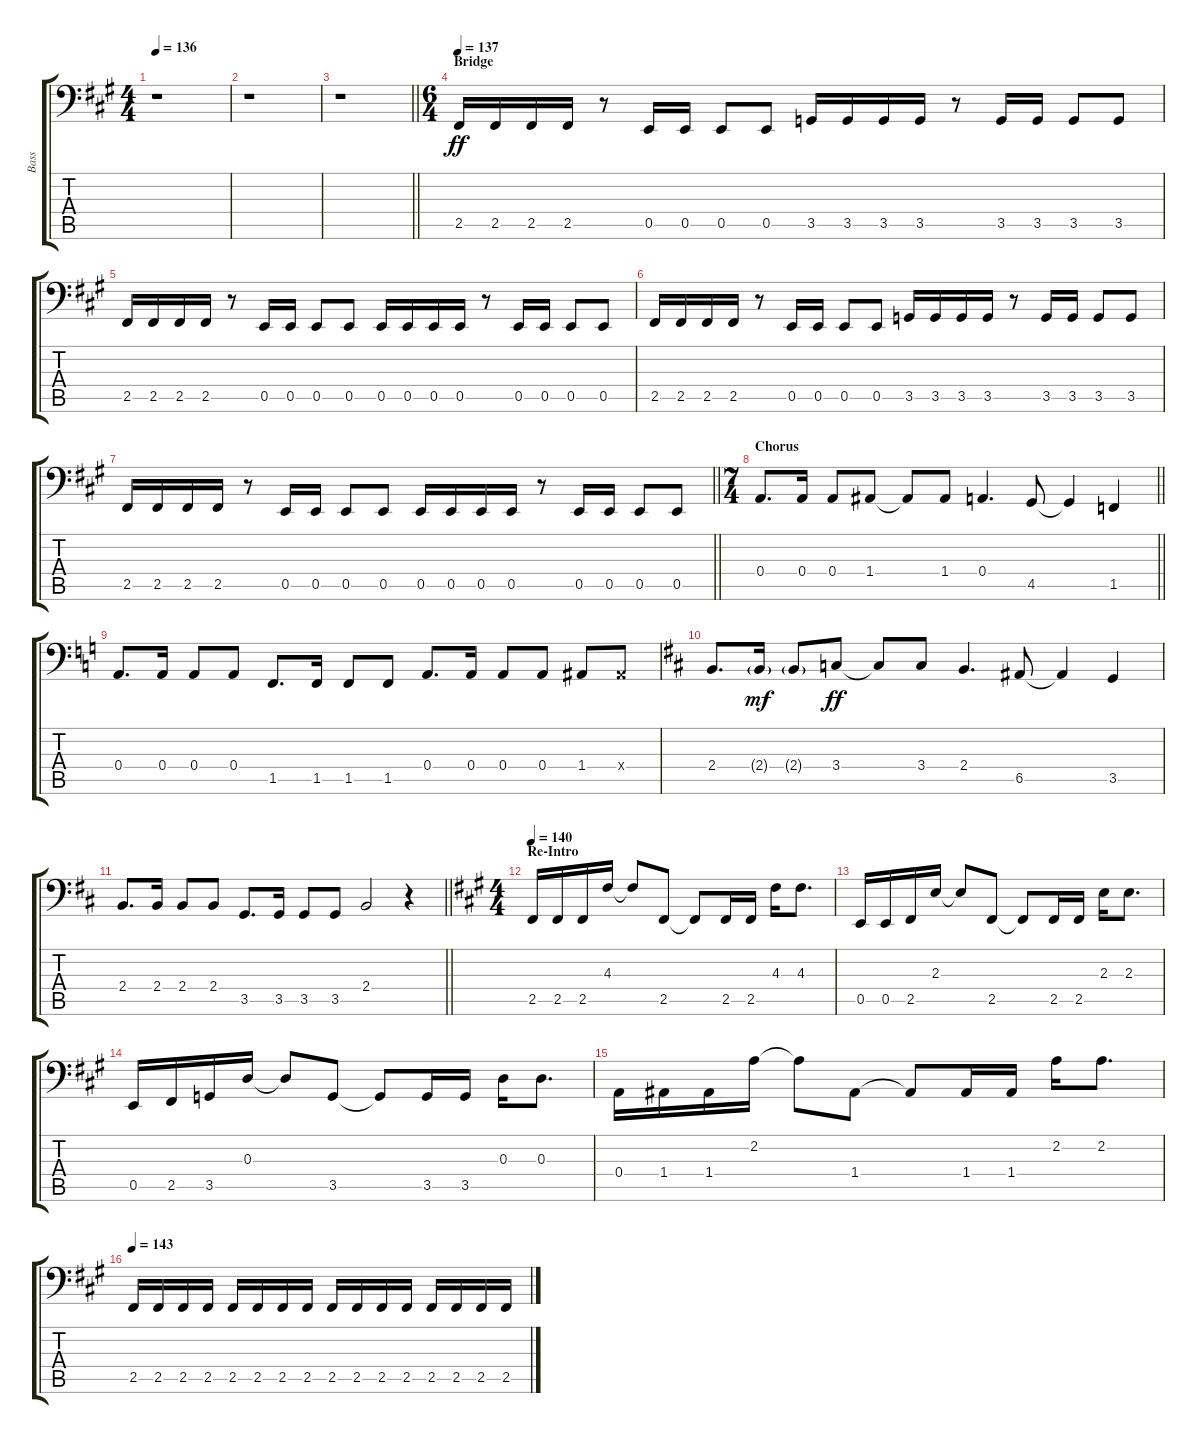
\track ("Bass" "Bass") {instrument electricbassfinger}
\staff {score tabs}
\tuning (B2 G2 D2 A1 E1 B0) {hide}
\ts (4 4)
\tempo 136
\clef f4
\ks a
r.1{dy ff} |
r.1 |
\barLineRight lightlight
r.1 |
\ts (6 4)
\section ("" "Bridge")
\tempo 137
2.5.16 2.5.16 2.5.16 2.5.16 r.8 0.5.16 0.5.16 0.5.8 0.5.8 3.5.16 3.5.16 3.5.16 3.5.16 r.8 3.5.16 3.5.16 3.5.8 3.5.8 |
2.5.16 2.5.16 2.5.16 2.5.16 r.8 0.5.16 0.5.16 0.5.8 0.5.8 0.5.16 0.5.16 0.5.16 0.5.16 r.8 0.5.16 0.5.16 0.5.8 0.5.8 |
2.5.16 2.5.16 2.5.16 2.5.16 r.8 0.5.16 0.5.16 0.5.8 0.5.8 3.5.16 3.5.16 3.5.16 3.5.16 r.8 3.5.16 3.5.16 3.5.8 3.5.8 |
\barLineRight lightlight
2.5.16 2.5.16 2.5.16 2.5.16 r.8 0.5.16 0.5.16 0.5.8 0.5.8 0.5.16 0.5.16 0.5.16 0.5.16 r.8 0.5.16 0.5.16 0.5.8 0.5.8 |
\ts (7 4)
\section ("" "Chorus")
\barLineRight lightlight
0.4.8{d} 0.4.16 0.4.8 1.4.8 1.4{t}.8 1.4.8 0.4.4{d} 4.5.8 4.5{t}.4 1.5.4 |
\ks c
0.4.8{d} 0.4.16 0.4.8 0.4.8 1.5.8{d} 1.5.16 1.5.8 1.5.8 0.4.8{d} 0.4.16 0.4.8 0.4.8 1.4.8 1.4{x}.8 |
\ks d
2.4.8{d} 2.4{g}.16{dy mf} 2.4{g}.8 3.4.8{dy ff} 3.4{t}.8 3.4.8 2.4.4{d} 6.5.8 6.5{t}.4 3.5.4 |
\barLineRight lightlight
2.4.8{d} 2.4.16 2.4.8 2.4.8 3.5.8{d} 3.5.16 3.5.8 3.5.8 2.4.2 r.4 |
\ts (4 4)
\section ("" "Re-Intro")
\tempo 140
\ks a
2.5.16 2.5.16 2.5.16 4.3.16 4.3{t}.8 2.5.8 2.5{t}.8 2.5.16 2.5.16 4.3.16 4.3.8{d} |
0.5.16 0.5.16 2.5.16 2.3.16 2.3{t}.8 2.5.8 2.5{t}.8 2.5.16 2.5.16 2.3.16 2.3.8{d} |
0.5.16 2.5.16 3.5.16 0.3.16 0.3{t}.8 3.5.8 3.5{t}.8 3.5.16 3.5.16 0.3.16 0.3.8{d} |
0.4.16 1.4.16 1.4.16 2.2.16 2.2{t}.8 1.4.8 1.4{t}.8 1.4.16 1.4.16 2.2.16 2.2.8{d} |
\tempo 143
2.5.16 2.5.16 2.5.16 2.5.16 2.5.16 2.5.16 2.5.16 2.5.16 2.5.16 2.5.16 2.5.16 2.5.16 2.5.16 2.5.16 2.5.16 2.5.16
